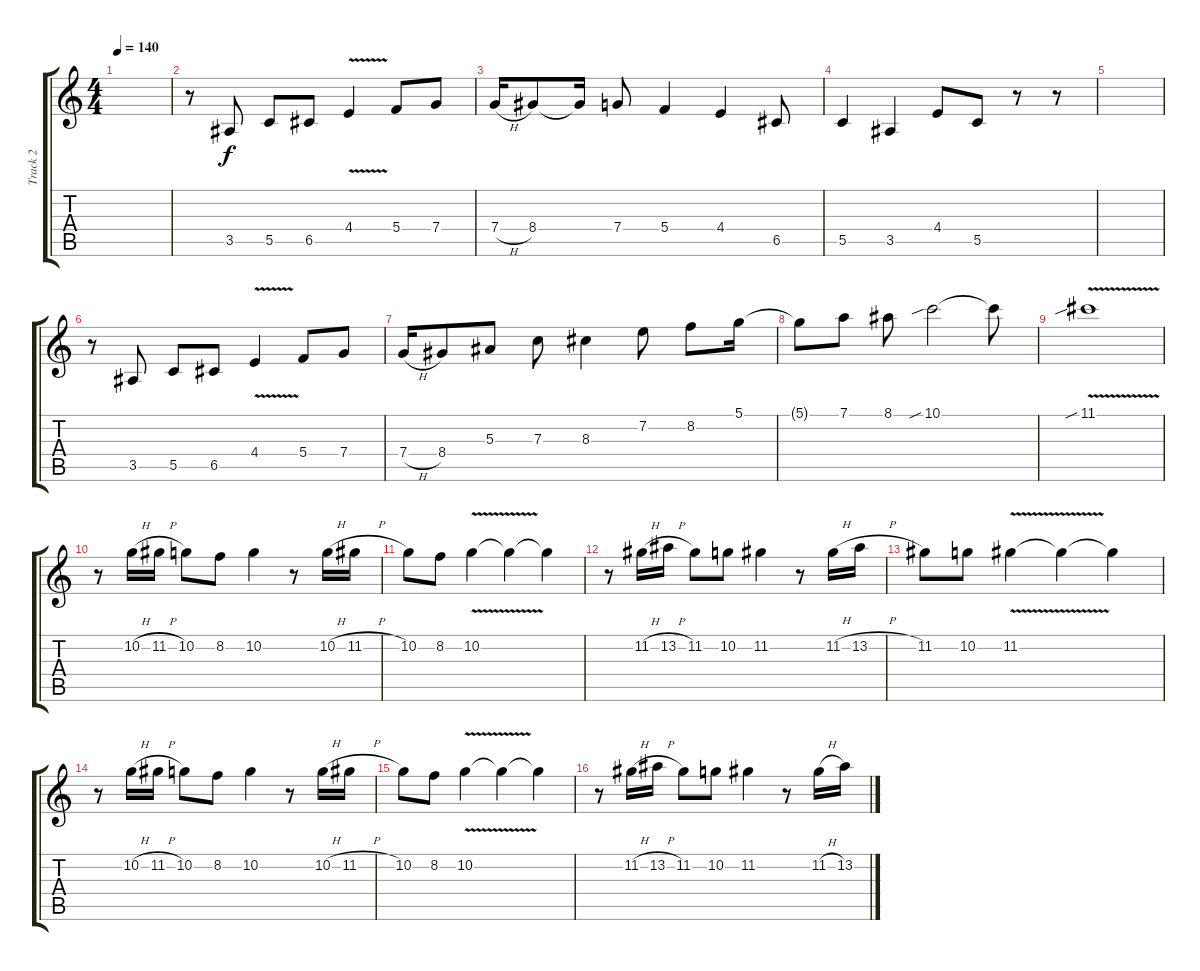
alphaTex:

\track ("Track 2" "Track 2") {instrument distortionguitar}
\staff {score tabs}
\tuning (D4 A3 F3 C3 G2 C2) {hide}
\ts (4 4)
\tempo 140
\clef g2
\ks c
|
r.8 3.5.8 5.5.8 6.5.8 4.4{v}.4 5.4.8 7.4.8 |
7.4{h}.16 8.4.8 8.4{t}.16 7.4.8 5.4.4 4.4.4 6.5.8 |
5.5.4 3.5.4 4.4.8 5.5.8 r.8 r.8 |
|
r.8 3.5.8 5.5.8 6.5.8 4.4{v}.4 5.4.8 7.4.8 |
7.4{h}.16 8.4.8 5.3.8 7.3.8 8.3.4 7.2.8 8.2.8 5.1.16 |
5.1{t}.8 7.1.8 8.1.8 10.1{sib}.2 10.1{t}.8 |
11.1{v sib}.1 |
r.8 10.2{h}.16 11.2{h}.16 10.2.8 8.2.8 10.2.4 r.8 10.2{h}.16 11.2{h}.16 |
10.2.8 8.2.8 10.2{v}.4 10.2{t}.4 10.2{t}.4 |
r.8 11.2{h}.16 13.2{h}.16 11.2.8 10.2.8 11.2.4 r.8 11.2{h}.16 13.2{h}.16 |
11.2.8 10.2.8 11.2{v}.4 11.2{t}.4 11.2{t}.4 |
r.8 10.2{h}.16 11.2{h}.16 10.2.8 8.2.8 10.2.4 r.8 10.2{h}.16 11.2{h}.16 |
10.2.8 8.2.8 10.2{v}.4 10.2{t}.4 10.2{t}.4 |
r.8 11.2{h}.16 13.2{h}.16 11.2.8 10.2.8 11.2.4 r.8 11.2{h}.16 13.2{h}.16
